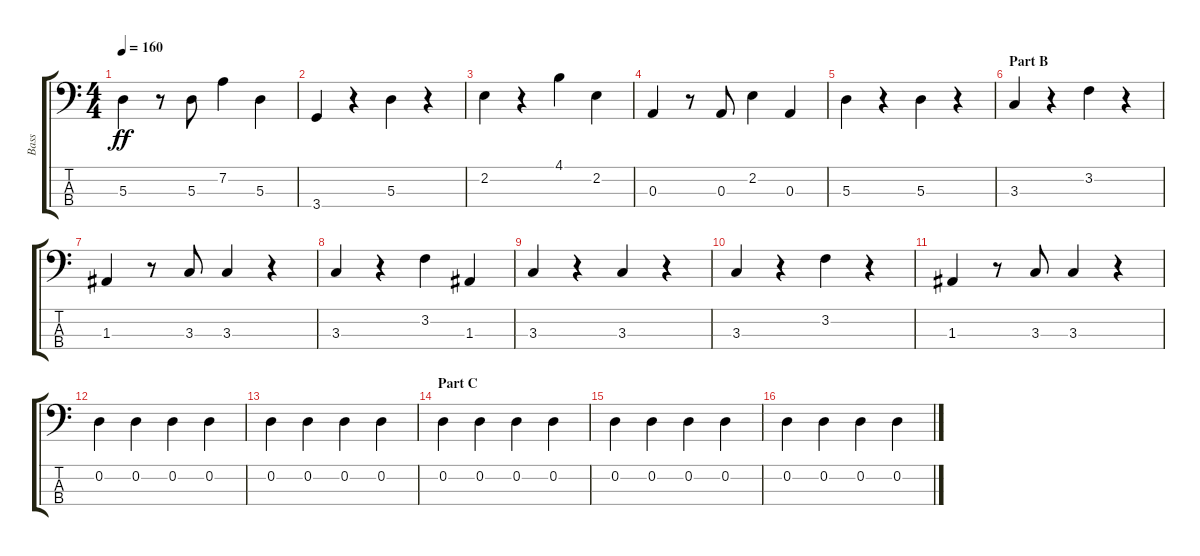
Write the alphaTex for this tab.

\track ("Bass" "Bass") {instrument electricguitarmuted}
\staff {score tabs}
\tuning (G2 D2 A1 E1) {hide}
\ts (4 4)
\tempo 160
\clef f4
\ks c
5.3.4{dy ff} r.8 5.3.8 7.2.4 5.3.4 |
3.4.4 r.4 5.3.4 r.4 |
2.2.4 r.4 4.1.4 2.2.4 |
0.3.4 r.8 0.3.8 2.2.4 0.3.4 |
5.3.4 r.4 5.3.4 r.4 |
\section ("" "Part B")
3.3.4 r.4 3.2.4 r.4 |
1.3.4 r.8 3.3.8 3.3.4 r.4 |
3.3.4 r.4 3.2.4 1.3.4 |
3.3.4 r.4 3.3.4 r.4 |
3.3.4 r.4 3.2.4 r.4 |
1.3.4 r.8 3.3.8 3.3.4 r.4 |
0.2.4 0.2.4 0.2.4 0.2.4 |
0.2.4 0.2.4 0.2.4 0.2.4 |
\section ("" "Part C")
0.2.4 0.2.4 0.2.4 0.2.4 |
0.2.4 0.2.4 0.2.4 0.2.4 |
0.2.4 0.2.4 0.2.4 0.2.4
